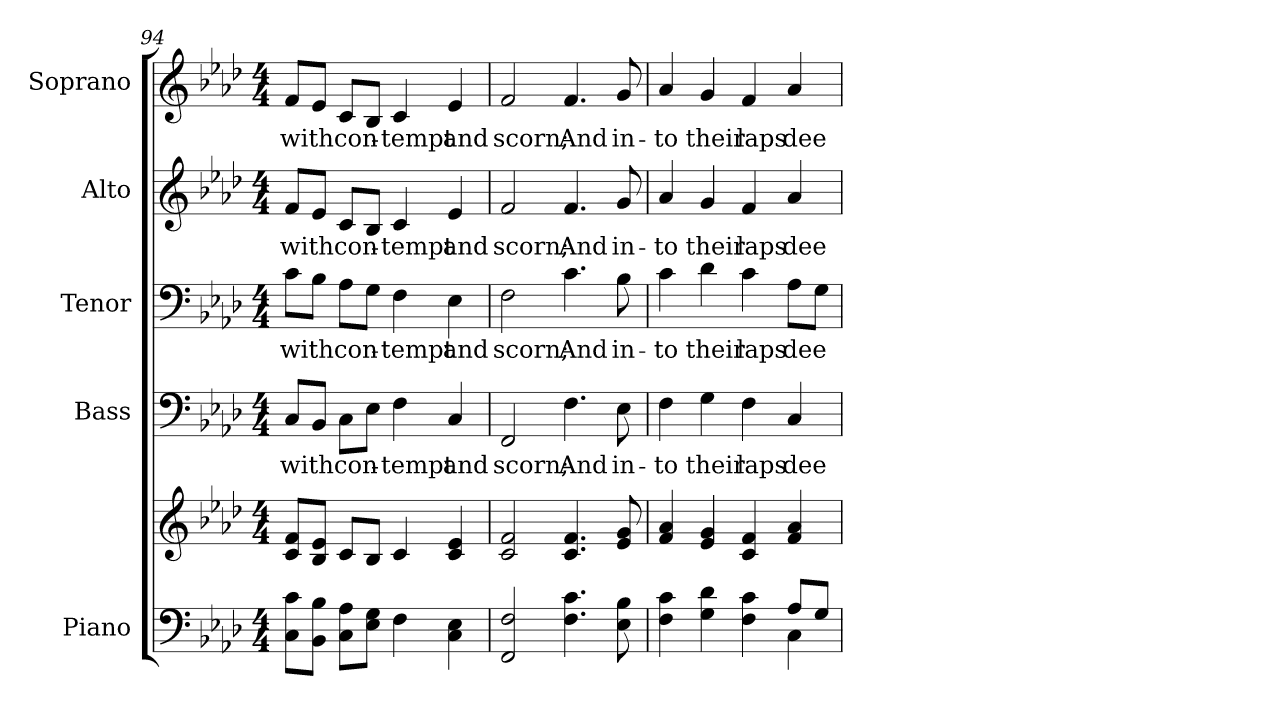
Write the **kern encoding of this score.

**kern	**kern	**kern	**text	**kern	**text	**kern	**text	**kern	**text
*part5	*part5	*part4	*part4	*part3	*part3	*part2	*part2	*part1	*part1
*staff6	*staff5	*staff4	*staff4	*staff3	*staff3	*staff2	*staff2	*staff1	*staff1
*I"Piano	*	*I"Bass	*	*I"Tenor	*	*I"Alto	*	*I"Soprano	*
*I'Pno.	*	*I'B.	*	*I'T.	*	*I'A.	*	*I'S.	*
!!LO:PB:g=z
*clefF4	*clefG2	*clefF4	*	*clefF4	*	*clefG2	*	*clefG2	*
*k[b-e-a-d-]	*k[b-e-a-d-]	*k[b-e-a-d-]	*	*k[b-e-a-d-]	*	*k[b-e-a-d-]	*	*k[b-e-a-d-]	*
*A-:	*A-:	*A-:	*	*A-:	*	*A-:	*	*A-:	*
*M4/4	*M4/4	*M4/4	*	*M4/4	*	*M4/4	*	*M4/4	*
=94	=94	=94	=94	=94	=94	=94	=94	=94	=94
!	!	!	!LO:LY:b:color=#000000	!	!	!	!	!	!
!	!	!	!	!	!LO:LY:b:color=#000000	!	!	!	!
!	!	!	!	!	!	!	!LO:LY:b:color=#000000	!	!
!	!	!	!	!	!	!	!	!	!LO:LY:b:color=#000000
8Ci\ 8ciL	8ci/ 8fiL	8Ci/L	with	8ci\L	with	8fi/L	with	8fi/L	with
8BB-i\ 8B-iJ	8B-i/ 8e-iJ	8BB-i/J	.	8B-i\J	.	8e-i/J	.	8e-i/J	.
!	!	!	!LO:LY:b:color=#000000	!	!	!	!	!	!
!	!	!	!	!	!LO:LY:b:color=#000000	!	!	!	!
!	!	!	!	!	!	!	!LO:LY:b:color=#000000	!	!
!	!	!	!	!	!	!	!	!	!LO:LY:b:color=#000000
8Ci\ 8A-iL	8ci/L	8Ci\L	con-	8A-i\L	con-	8ci/L	con-	8ci/L	con-
8E-i\ 8GiJ	8B-i/J	8E-i\J	.	8Gi\J	.	8B-i/J	.	8B-i/J	.
!	!	!	!LO:LY:b:color=#000000	!	!	!	!	!	!
!	!	!	!	!	!LO:LY:b:color=#000000	!	!	!	!
!	!	!	!	!	!	!	!LO:LY:b:color=#000000	!	!
!	!	!	!	!	!	!	!	!	!LO:LY:b:color=#000000
4Fi\	4ci/	4Fi\	-tempt	4Fi\	-tempt	4ci/	-tempt	4ci/	-tempt
!	!	!	!LO:LY:b:color=#000000	!	!	!	!	!	!
!	!	!	!	!	!LO:LY:b:color=#000000	!	!	!	!
!	!	!	!	!	!	!	!LO:LY:b:color=#000000	!	!
!	!	!	!	!	!	!	!	!	!LO:LY:b:color=#000000
4Ci\ 4E-i	4ci/ 4e-i	4Ci/	and	4E-i\	and	4e-i/	and	4e-i/	and
=95	=95	=95	=95	=95	=95	=95	=95	=95	=95
!	!	!	!LO:LY:b:color=#000000	!	!	!	!	!	!
!	!	!	!	!	!LO:LY:b:color=#000000	!	!	!	!
!	!	!	!	!	!	!	!LO:LY:b:color=#000000	!	!
!	!	!	!	!	!	!	!	!	!LO:LY:b:color=#000000
2FFi/ 2Fi	2ci/ 2fi	2FFi/	scorn;	2Fi\	scorn;	2fi/	scorn;	2fi/	scorn;
!	!	!	!LO:LY:b:color=#000000	!	!	!	!	!	!
!	!	!	!	!	!LO:LY:b:color=#000000	!	!	!	!
!	!	!	!	!	!	!	!LO:LY:b:color=#000000	!	!
!	!	!	!	!	!	!	!	!	!LO:LY:b:color=#000000
4.Fi\ 4.ci	4.ci/ 4.fi	4.Fi\	And	4.ci\	And	4.fi/	And	4.fi/	And
!	!	!	!LO:LY:b:color=#000000	!	!	!	!	!	!
!	!	!	!	!	!LO:LY:b:color=#000000	!	!	!	!
!	!	!	!	!	!	!	!LO:LY:b:color=#000000	!	!
!	!	!	!	!	!	!	!	!	!LO:LY:b:color=#000000
8E-i\ 8B-i	8e-i/ 8gi	8E-i\	in-	8B-i\	in-	8gi/	in-	8gi/	in-
=96	=96	=96	=96	=96	=96	=96	=96	=96	=96
*^	*	*	*	*	*	*	*	*	*
!	!	!	!	!LO:LY:b:color=#000000	!	!	!	!	!	!
!	!	!	!	!	!	!LO:LY:b:color=#000000	!	!	!	!
!	!	!	!	!	!	!	!	!LO:LY:b:color=#000000	!	!
!	!	!	!	!	!	!	!	!	!	!LO:LY:b:color=#000000
4Fi\ 4ci	2ryy	4fi/ 4a-i	4Fi\	-to	4ci\	-to	4a-i/	-to	4a-i/	-to
!	!	!	!	!LO:LY:b:color=#000000	!	!	!	!	!	!
!	!	!	!	!	!	!LO:LY:b:color=#000000	!	!	!	!
!	!	!	!	!	!	!	!	!LO:LY:b:color=#000000	!	!
!	!	!	!	!	!	!	!	!	!	!LO:LY:b:color=#000000
4Gi\ 4d-i	.	4e-i/ 4gi	4Gi\	their	4d-i\	their	4gi/	their	4gi/	their
!	!	!	!	!LO:LY:b:color=#000000	!	!	!	!	!	!
!	!	!	!	!	!	!LO:LY:b:color=#000000	!	!	!	!
!	!	!	!	!	!	!	!	!LO:LY:b:color=#000000	!	!
!	!	!	!	!	!	!	!	!	!	!LO:LY:b:color=#000000
4Fi\ 4ci	4ryy	4ci/ 4fi	4Fi\	laps	4ci\	laps	4fi/	laps	4fi/	laps
!	!	!	!	!LO:LY:b:color=#000000	!	!	!	!	!	!
!	!	!	!	!	!	!LO:LY:b:color=#000000	!	!	!	!
!	!	!	!	!	!	!	!	!LO:LY:b:color=#000000	!	!
!	!	!	!	!	!	!	!	!	!	!LO:LY:b:color=#000000
8A-i/L	4Ci\	4fi/ 4a-i	4Ci/	dee	8A-i\L	dee	4a-i/	dee	4a-i/	dee
8Gi/J	.	.	.	.	8Gi\J	.	.	.	.	.
*v	*v	*	*	*	*	*	*	*	*	*
=	=	=	=	=	=	=	=	=	=
*-	*-	*-	*-	*-	*-	*-	*-	*-	*-
